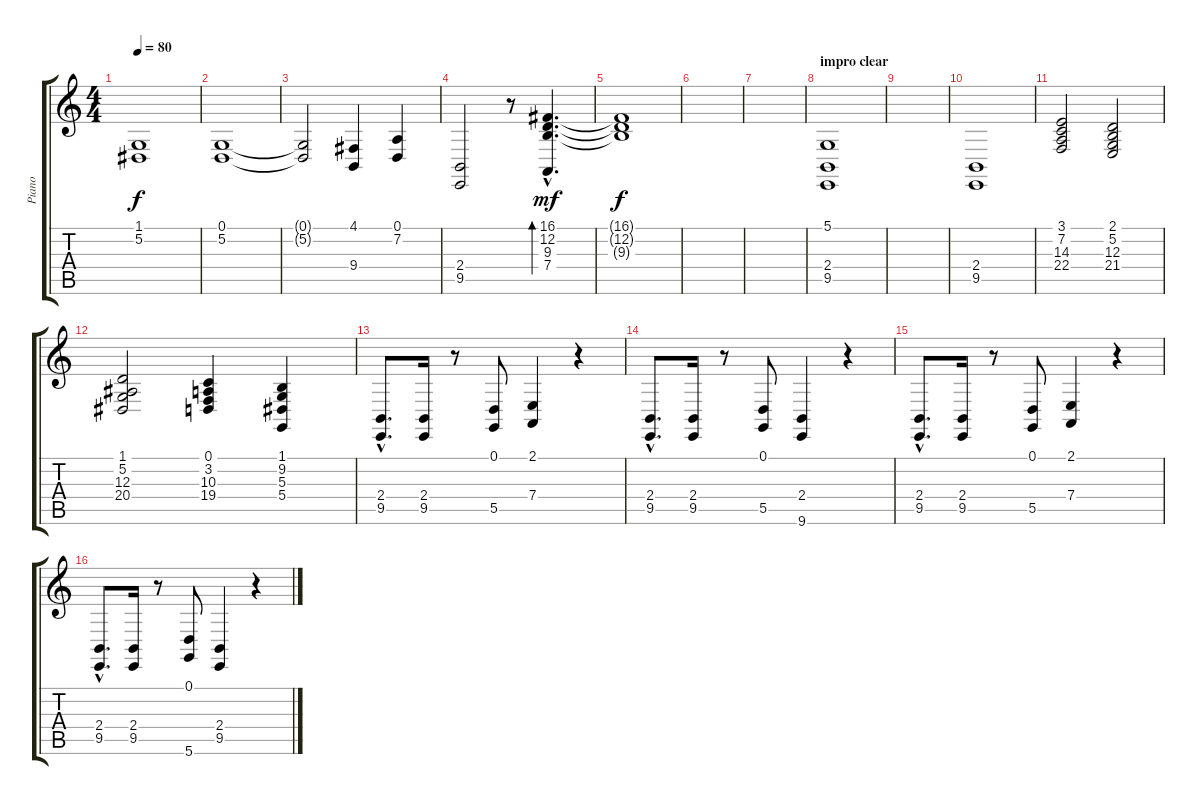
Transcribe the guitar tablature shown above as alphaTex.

\track ("Piano" "Piano") {instrument acousticgrandpiano}
\staff {score tabs}
\tuning (D3 D3 D3 D2 D2 D2) {hide}
\ts (4 4)
\tempo 80
\clef g2
\ks c
(1.1 5.2).1{dy f} |
(0.1 5.2).1 |
(0.1{t} 5.2{t}).2 (4.1 9.4).4 (0.1 7.2).4 |
(2.4 9.5).2 r.8 (16.1{hac} 12.2{hac} 9.3{hac} 7.4{hac}).4{d bd 240 dy mf} |
(16.1{t} 12.2{t} 9.3{t}).1{dy f} |
|
|
\section ("" "impro clear")
(5.1 2.4 9.5).1 |
|
(2.4 9.5).1 |
(3.1 7.2 14.3 22.4).2 (2.1 5.2 12.3 21.4).2 |
(1.1 5.2 12.3 20.4).2 (0.1 3.2 10.3 19.4).4 (1.1 9.2 5.3 5.4).4 |
(2.4{hac} 9.5{hac}).8{d} (2.4 9.5).16 r.8 (0.1 5.5).8 (2.1 7.4).4 r.4 |
(2.4{hac} 9.5{hac}).8{d} (2.4 9.5).16 r.8 (0.1 5.5).8 (2.4 9.6).4 r.4 |
(2.4{hac} 9.5{hac}).8{d} (2.4 9.5).16 r.8 (0.1 5.5).8 (2.1 7.4).4 r.4 |
(2.4{hac} 9.5{hac}).8{d} (2.4 9.5).16 r.8 (0.1 5.6).8 (2.4 9.5).4 r.4
